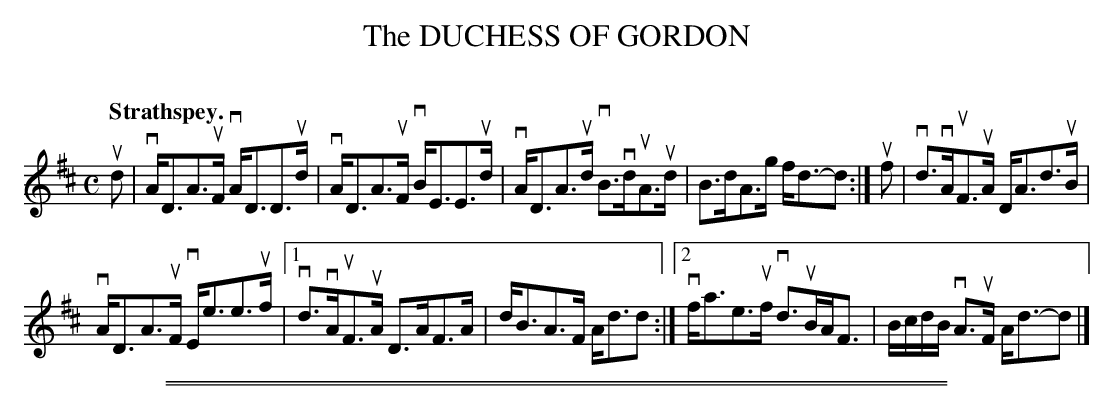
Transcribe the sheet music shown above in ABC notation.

X:1
T: The DUCHESS OF GORDON
C:
Q: "Strathspey."
M: C
L: 1/8
K: D
ud |\
vA<DA>uF vA<DD>ud | vA<DA>uF vB<EE>ud |\
vA<DA>ud vB>vduA>ud | B>dA>g f<d-d :|\
uf |\
vd>vAuF>uA D<Ad>uB |
vA<DA>uF vE<ee>uf |\
[1 vd>vAuF>uA D>AF>A | d<BA>F A<dd :|\
[2 vf<ae>uf vd>uBA<F | B/c/d/B/ vA>uF A<d-d |]
